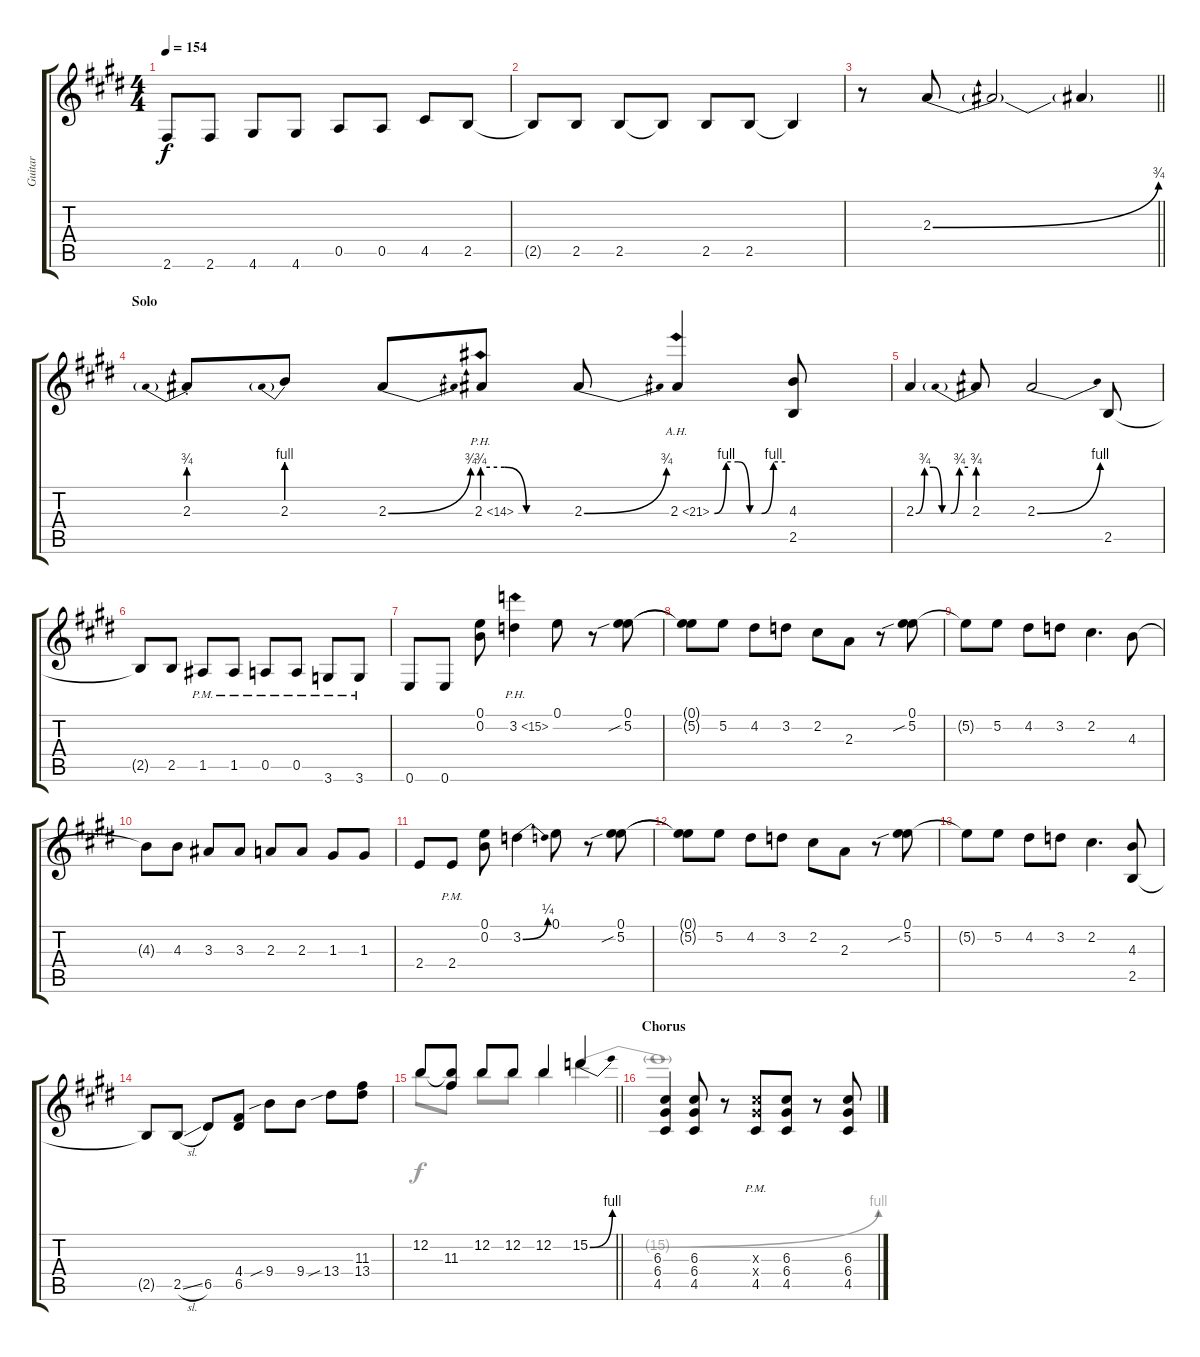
\track ("Guitar" "Guitar") {instrument overdrivenguitar}
\staff {score tabs}
\tuning (E4 B3 G3 D3 A2 E2) {hide}
\voice
\ts (4 4)
\tempo 154
\clef g2
\ks e
2.6{t}.8{dy f} 2.6.8 4.6.8 4.6.8 0.5.8 0.5.8 4.5.8 2.5.8 |
2.5{t}.8 2.5.8 2.5.8 2.5{t}.8 2.5.8 2.5.8 2.5{t}.4 |
\barLineRight lightlight
r.8 2.3{be (bend 0 0 60 3)}.8 2.3{t}.2 2.3{t}.4 |
\section ("" "Solo")
2.3{be (prebend 0 3 60 3) st}.8 2.3{be (prebend 0 4 60 4)}.8 2.3{be (bend 0 0 60 3)}.8 2.3{be (custom 0 3 15 3 30 0 60 0) ph 12}.8 2.3{be (bend 0 0 60 3)}.8 2.3{be (custom 0 0 10 4 20 4 30 0 40 0 50 4 60 4) ah 19}.4 (4.3 2.5).8 |
2.3{be (custom 0 0 10 3 20 3 30 0 40 0 50 3 60 3)}.4 2.3{be (prebend 0 3 60 3)}.8 2.3{be (bend 0 0 60 4)}.2 2.5.8 |
2.5{t}.8 2.5.8 1.5{pm}.8 1.5{pm}.8 0.5{pm}.8 0.5{pm}.8 3.6{pm}.8 3.6{pm}.8 |
0.6.8 0.6.8 (0.1 0.2).8 3.2{ph 12}.4 0.1.8 r.8 (0.1 5.2{sib}).8 |
(0.1{t} 5.2{t}).8 5.2.8 4.2.8 3.2.8 2.2.8 2.3.8 r.8 (0.1 5.2{sib}).8 |
5.2{t}.8 5.2.8 4.2.8 3.2.8 2.2.4{d} 4.3.8 |
4.3{t}.8 4.3.8 3.3.8 3.3.8 2.3.8 2.3.8 1.3.8 1.3.8 |
2.4.8 2.4{pm}.8 (0.1 0.2).8 3.2{be (bend 0 0 60 1)}.4 0.1.8 r.8 (0.1 5.2{sib}).8 |
(0.1{t} 5.2{t}).8 5.2.8 4.2.8 3.2.8 2.2.8 2.3.8 r.8 (0.1 5.2{sib}).8 |
5.2{t}.8 5.2.8 4.2.8 3.2.8 2.2.4{d} (4.3 2.5).8 |
2.5{t}.8 2.5{sl}.8 6.5.8 (4.4 6.5).8 9.4{sib}.8 9.4.8 13.4{sib}.8 (11.3 13.4).8 |
\barLineRight lightlight
12.2.8 (12.2{t} 11.3).8 12.2.8 12.2.8 12.2.4 15.2{be (bend 0 0 60 4)}.4 |
\section ("" "Chorus")
(6.3 6.4 4.5).4 (6.3 6.4 4.5).8 r.8 (6.3{x} 6.4{x} 4.5{pm}).8 (6.3 6.4 4.5).8 r.8 (6.3 6.4 4.5).8
\voice
\clef g2
\ottava regular
\simile none
\ks e
|
|
\barLineRight lightlight
|
|
|
|
|
|
|
|
|
|
|
|
\barLineRight lightlight
12.2.8 11.3.8 12.2.8 12.2.8 12.2.4 15.2{be (bend 0 0 60 4)}.4 |
15.2{t}.1
